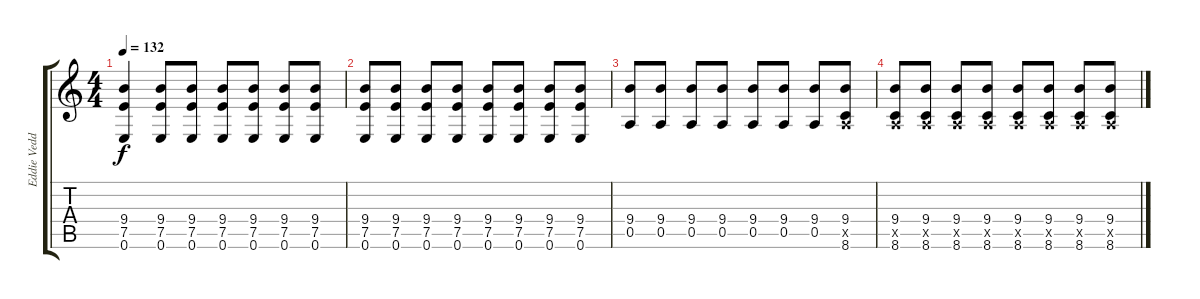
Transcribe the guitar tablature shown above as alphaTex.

\track ("Eddie Vedder" "Eddie Vedd") {instrument distortionguitar}
\staff {score tabs}
\tuning (E4 B3 G3 D3 A2 E2) {hide}
\ts (4 4)
\tempo 132
\clef g2
\ks c
(9.4 7.5 0.6).4{dy f} (9.4 7.5 0.6).8 (9.4 7.5 0.6).8 (9.4 7.5 0.6).8 (9.4 7.5 0.6).8 (9.4 7.5 0.6).8 (9.4 7.5 0.6).8 |
(9.4 7.5 0.6).8 (9.4 7.5 0.6).8 (9.4 7.5 0.6).8 (9.4 7.5 0.6).8 (9.4 7.5 0.6).8 (9.4 7.5 0.6).8 (9.4 7.5 0.6).8 (9.4 7.5 0.6).8 |
(9.4 0.5).8 (9.4 0.5).8 (9.4 0.5).8 (9.4 0.5).8 (9.4 0.5).8 (9.4 0.5).8 (9.4 0.5).8 (9.4 0.5{x} 8.6).8 |
(9.4 0.5{x} 8.6).8 (9.4 0.5{x} 8.6).8 (9.4 0.5{x} 8.6).8 (9.4 0.5{x} 8.6).8 (9.4 0.5{x} 8.6).8 (9.4 0.5{x} 8.6).8 (9.4 0.5{x} 8.6).8 (9.4 0.5{x} 8.6).8
